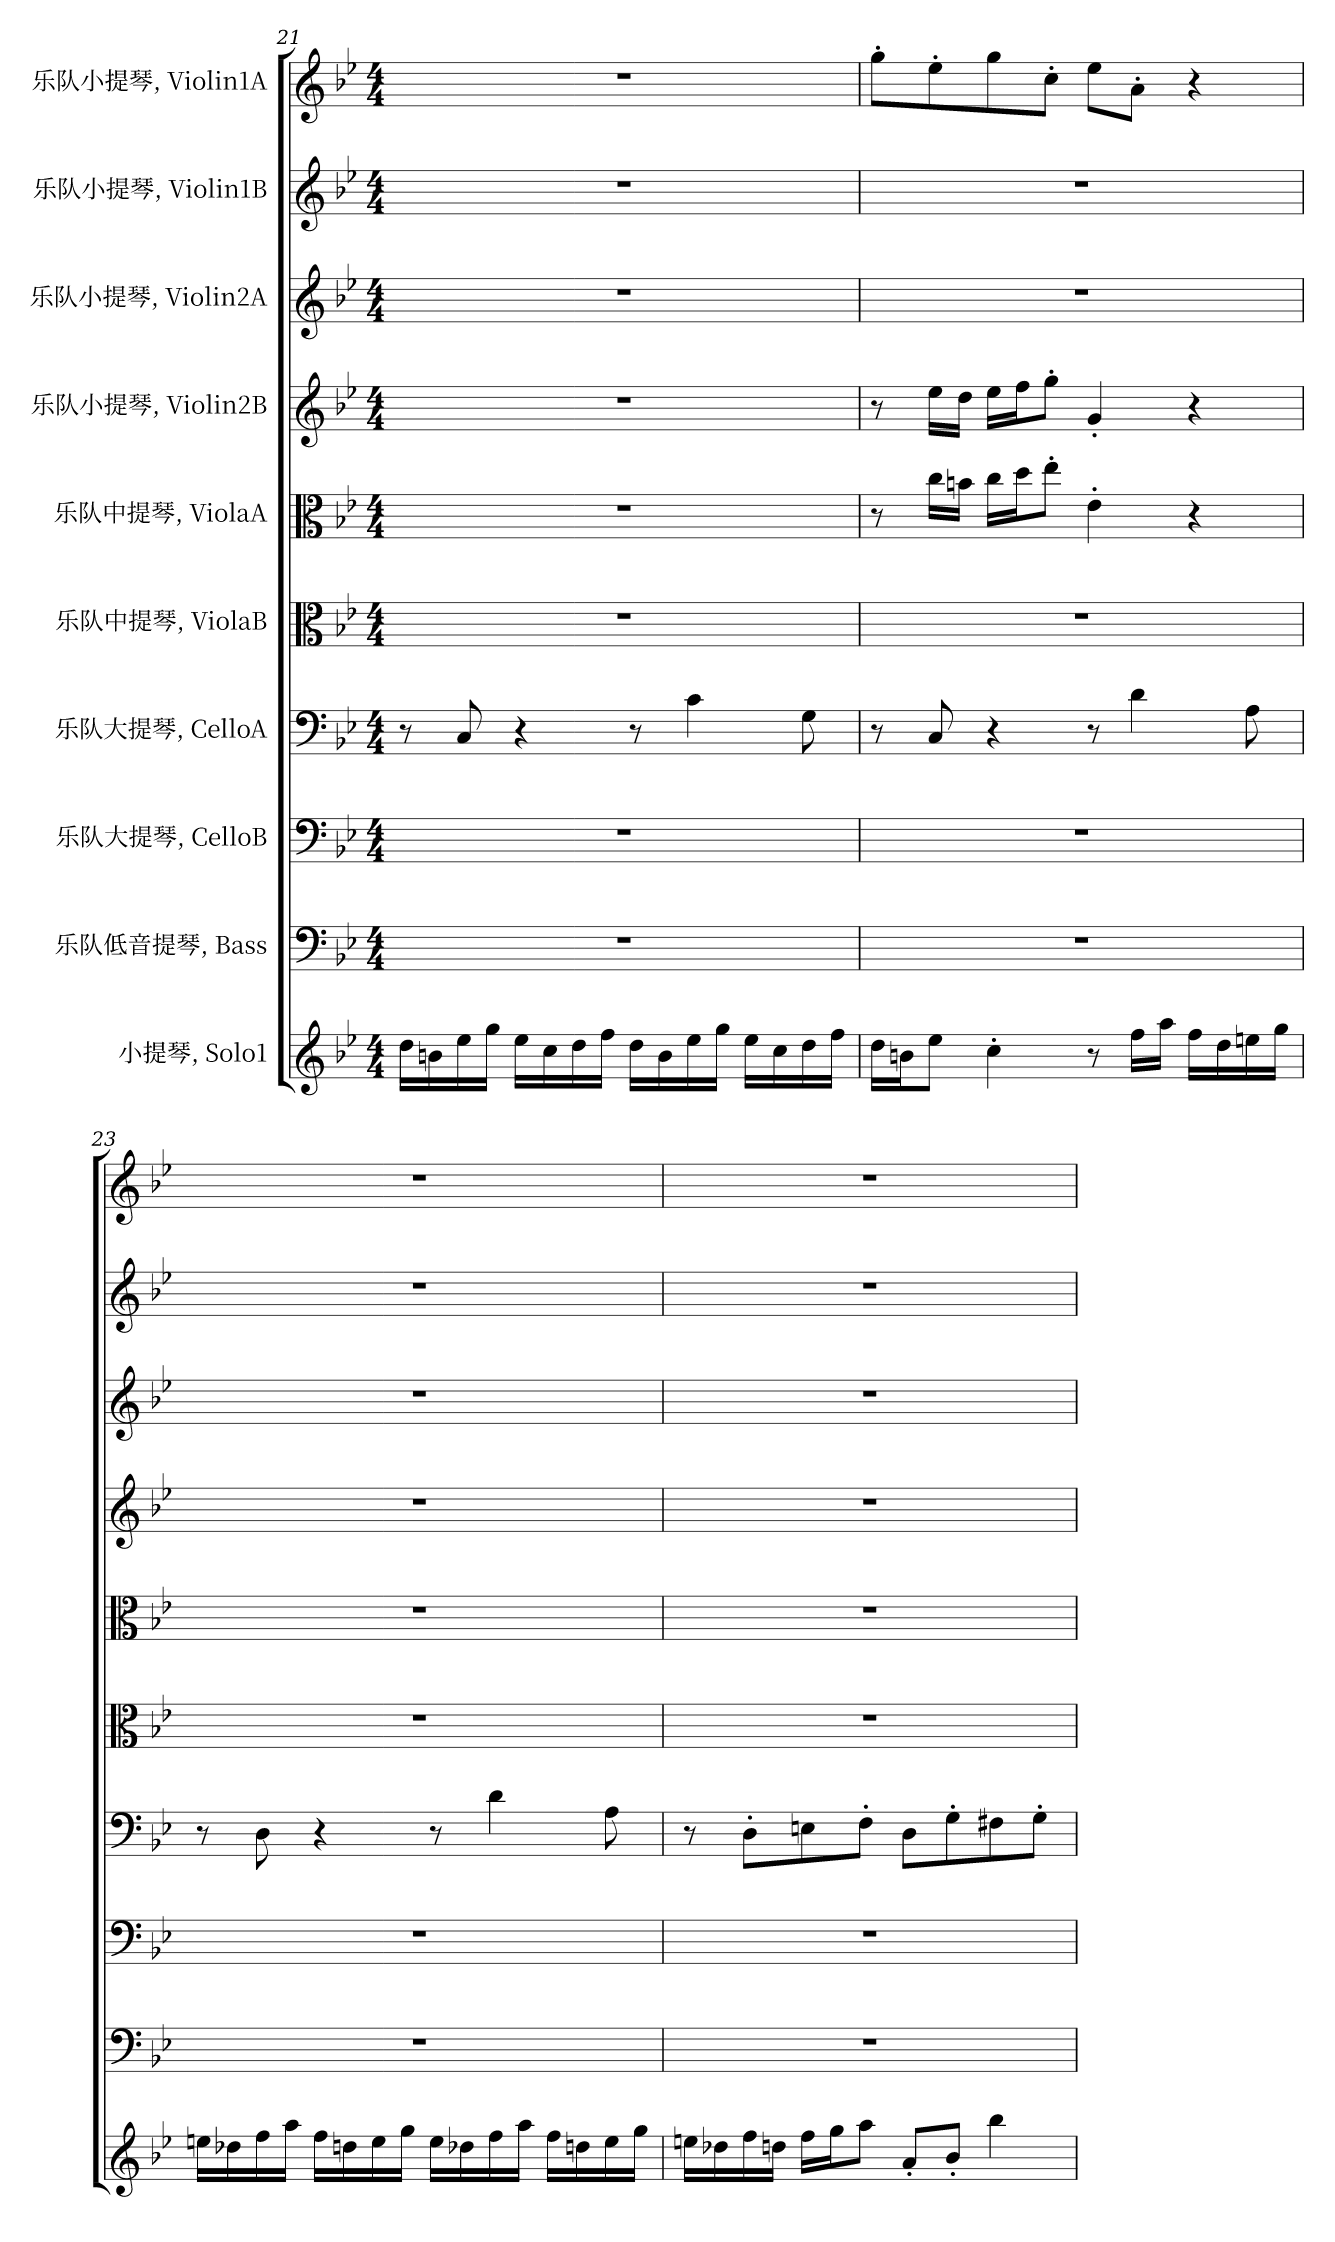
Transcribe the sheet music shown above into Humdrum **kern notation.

**kern	**kern	**kern	**kern	**kern	**kern	**kern	**kern	**kern	**kern
*part10	*part9	*part8	*part7	*part6	*part5	*part4	*part3	*part2	*part1
*staff10	*staff9	*staff8	*staff7	*staff6	*staff5	*staff4	*staff3	*staff2	*staff1
*I"小提琴, Solo1	*I"乐队低音提琴, Bass	*I"乐队大提琴, CelloB	*I"乐队大提琴, CelloA	*I"乐队中提琴, ViolaB	*I"乐队中提琴, ViolaA	*I"乐队小提琴, Violin2B	*I"乐队小提琴, Violin2A	*I"乐队小提琴, Violin1B	*I"乐队小提琴, Violin1A
!!LO:PB:g=z
*clefG2	*clefF4	*clefF4	*clefF4	*clefC3	*clefC3	*clefG2	*clefG2	*clefG2	*clefG2
*	*ITrd7c12	*	*	*	*	*	*	*	*
*k[b-e-]	*k[b-e-]	*k[b-e-]	*k[b-e-]	*k[b-e-]	*k[b-e-]	*k[b-e-]	*k[b-e-]	*k[b-e-]	*k[b-e-]
*M4/4	*M4/4	*M4/4	*M4/4	*M4/4	*M4/4	*M4/4	*M4/4	*M4/4	*M4/4
=21	=21	=21	=21	=21	=21	=21	=21	=21	=21
16dd\LL	1r	1r	8r	1r	1r	1r	1r	1r	1r
16bn\	.	.	.	.	.	.	.	.	.
16ee-\	.	.	8C/	.	.	.	.	.	.
16gg\JJ	.	.	.	.	.	.	.	.	.
16ee-\LL	.	.	4r	.	.	.	.	.	.
16cc\	.	.	.	.	.	.	.	.	.
16dd\	.	.	.	.	.	.	.	.	.
16ff\JJ	.	.	.	.	.	.	.	.	.
16dd\LL	.	.	8r	.	.	.	.	.	.
16b\	.	.	.	.	.	.	.	.	.
16ee-\	.	.	4c\	.	.	.	.	.	.
16gg\JJ	.	.	.	.	.	.	.	.	.
16ee-\LL	.	.	.	.	.	.	.	.	.
16cc\	.	.	.	.	.	.	.	.	.
16dd\	.	.	8G\	.	.	.	.	.	.
16ff\JJ	.	.	.	.	.	.	.	.	.
=22	=22	=22	=22	=22	=22	=22	=22	=22	=22
16dd\LL	1r	1r	8r	1r	8r	8r	1r	1r	8gg'\L
16bn\J	.	.	.	.	.	.	.	.	.
8ee-\J	.	.	8C/	.	16cc\LL	16ee-\LL	.	.	8ee-'\
.	.	.	.	.	16bn\JJ	16dd\JJ	.	.	.
4cc'\	.	.	4r	.	16cc\LL	16ee-\LL	.	.	8gg\
.	.	.	.	.	16dd\J	16ff\J	.	.	.
.	.	.	.	.	8ee-'\J	8gg'\J	.	.	8cc'\J
8r	.	.	8r	.	4e-'\	4g'/	.	.	8ee-\L
16ff\LL	.	.	4d\	.	.	.	.	.	8a'\J
16aa\JJ	.	.	.	.	.	.	.	.	.
16ff\LL	.	.	.	.	4r	4r	.	.	4r
16dd\	.	.	.	.	.	.	.	.	.
16een\	.	.	8A\	.	.	.	.	.	.
16gg\JJ	.	.	.	.	.	.	.	.	.
!!LO:PB:g=z
=23	=23	=23	=23	=23	=23	=23	=23	=23	=23
16een\LL	1r	1r	8r	1r	1r	1r	1r	1r	1r
16dd-X\	.	.	.	.	.	.	.	.	.
16ff\	.	.	8D\	.	.	.	.	.	.
16aa\JJ	.	.	.	.	.	.	.	.	.
16ff\LL	.	.	4r	.	.	.	.	.	.
16ddn\	.	.	.	.	.	.	.	.	.
16ee\	.	.	.	.	.	.	.	.	.
16gg\JJ	.	.	.	.	.	.	.	.	.
16ee\LL	.	.	8r	.	.	.	.	.	.
16dd-X\	.	.	.	.	.	.	.	.	.
16ff\	.	.	4d\	.	.	.	.	.	.
16aa\JJ	.	.	.	.	.	.	.	.	.
16ff\LL	.	.	.	.	.	.	.	.	.
16ddn\	.	.	.	.	.	.	.	.	.
16ee\	.	.	8A\	.	.	.	.	.	.
16gg\JJ	.	.	.	.	.	.	.	.	.
=24	=24	=24	=24	=24	=24	=24	=24	=24	=24
16een\LL	1r	1r	8r	1r	1r	1r	1r	1r	1r
16dd-X\	.	.	.	.	.	.	.	.	.
16ff\	.	.	8D'\L	.	.	.	.	.	.
16ddn\JJ	.	.	.	.	.	.	.	.	.
16ff\LL	.	.	8En\	.	.	.	.	.	.
16gg\J	.	.	.	.	.	.	.	.	.
8aa\J	.	.	8F'\J	.	.	.	.	.	.
8a'/L	.	.	8D\L	.	.	.	.	.	.
8b-'/J	.	.	8G'\	.	.	.	.	.	.
4bb-\	.	.	8F#X\	.	.	.	.	.	.
.	.	.	8G'\J	.	.	.	.	.	.
=	=	=	=	=	=	=	=	=	=
*-	*-	*-	*-	*-	*-	*-	*-	*-	*-
